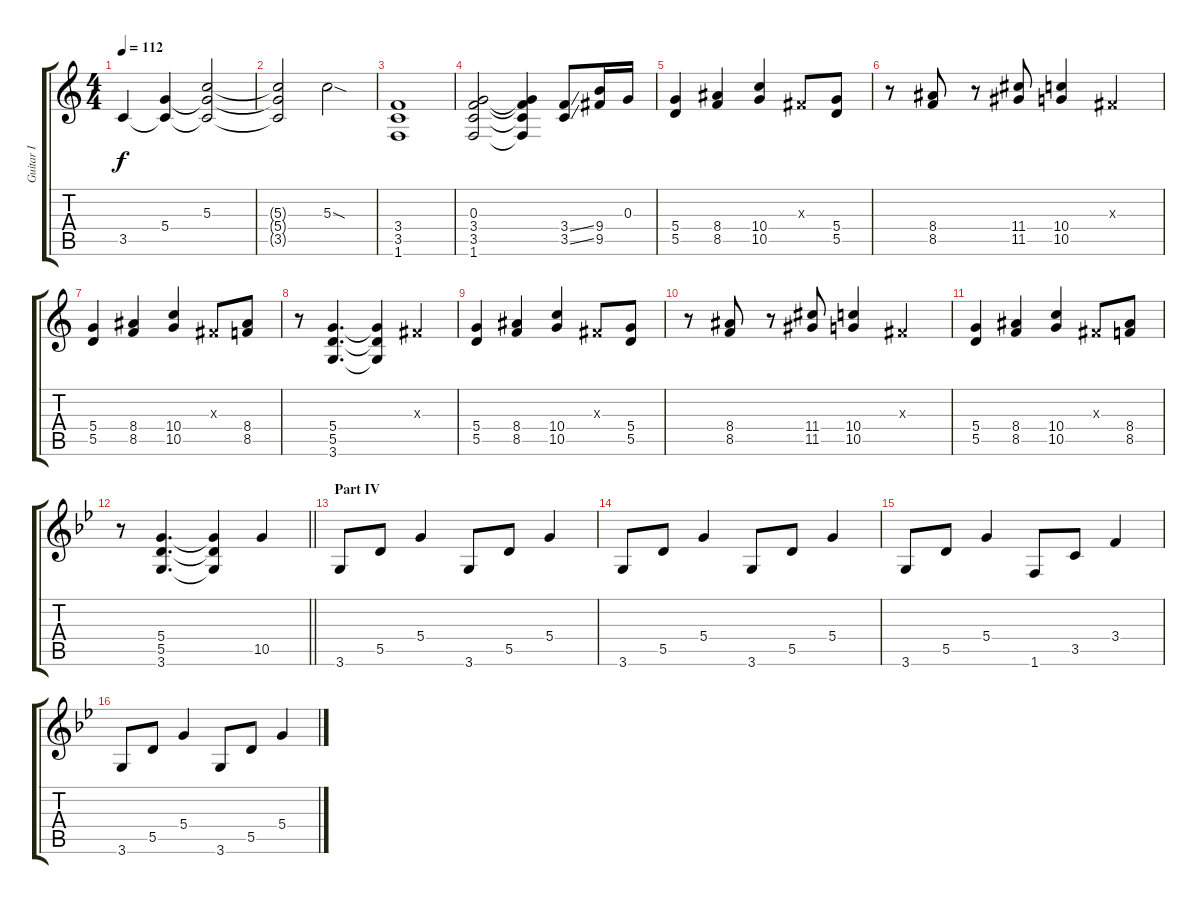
\track ("Guitar I" "Guitar I") {instrument overdrivenguitar}
\staff {score tabs}
\tuning (E4 B3 G3 D3 A2 E2) {hide}
\ts (4 4)
\tempo 112
\clef g2
\ks c
3.5.4{dy f} (5.4 3.5{t}).4 (5.3 5.4{t} 3.5{t}).2 |
(5.3{t} 5.4{t} 3.5{t}).2 5.3{sod}.2 |
(3.4 3.5 1.6).1 |
(0.3 3.4 3.5 1.6).2 (0.3{t} 3.4{t} 3.5{t} 1.6{t}).4 (3.4{ss} 3.5{ss}).8 (9.4 9.5).16 0.3.16 |
(5.4 5.5).4 (8.4 8.5).4 (10.4 10.5).4 -1.3{x}.8 (5.4 5.5).8 |
r.8 (8.4 8.5).8 r.8 (11.4 11.5).8 (10.4 10.5).4 -1.3{x}.4 |
(5.4 5.5).4 (8.4 8.5).4 (10.4 10.5).4 -1.3{x}.8 (8.4 8.5).8 |
r.8 (5.4 5.5 3.6).4{d} (5.4{t} 5.5{t} 3.6{t}).4 -1.3{x}.4 |
(5.4 5.5).4 (8.4 8.5).4 (10.4 10.5).4 -1.3{x}.8 (5.4 5.5).8 |
r.8 (8.4 8.5).8 r.8 (11.4 11.5).8 (10.4 10.5).4 -1.3{x}.4 |
(5.4 5.5).4 (8.4 8.5).4 (10.4 10.5).4 -1.3{x}.8 (8.4 8.5).8 |
\barLineRight lightlight
\ks bb
r.8 (5.4 5.5 3.6).4{d} (5.4{t} 5.5{t} 3.6{t}).4 10.5.4 |
\section ("" "Part IV")
3.6.8 5.5.8 5.4.4 3.6.8 5.5.8 5.4.4 |
3.6.8 5.5.8 5.4.4 3.6.8 5.5.8 5.4.4 |
3.6.8 5.5.8 5.4.4 1.6.8 3.5.8 3.4.4 |
3.6.8 5.5.8 5.4.4 3.6.8 5.5.8 5.4.4
